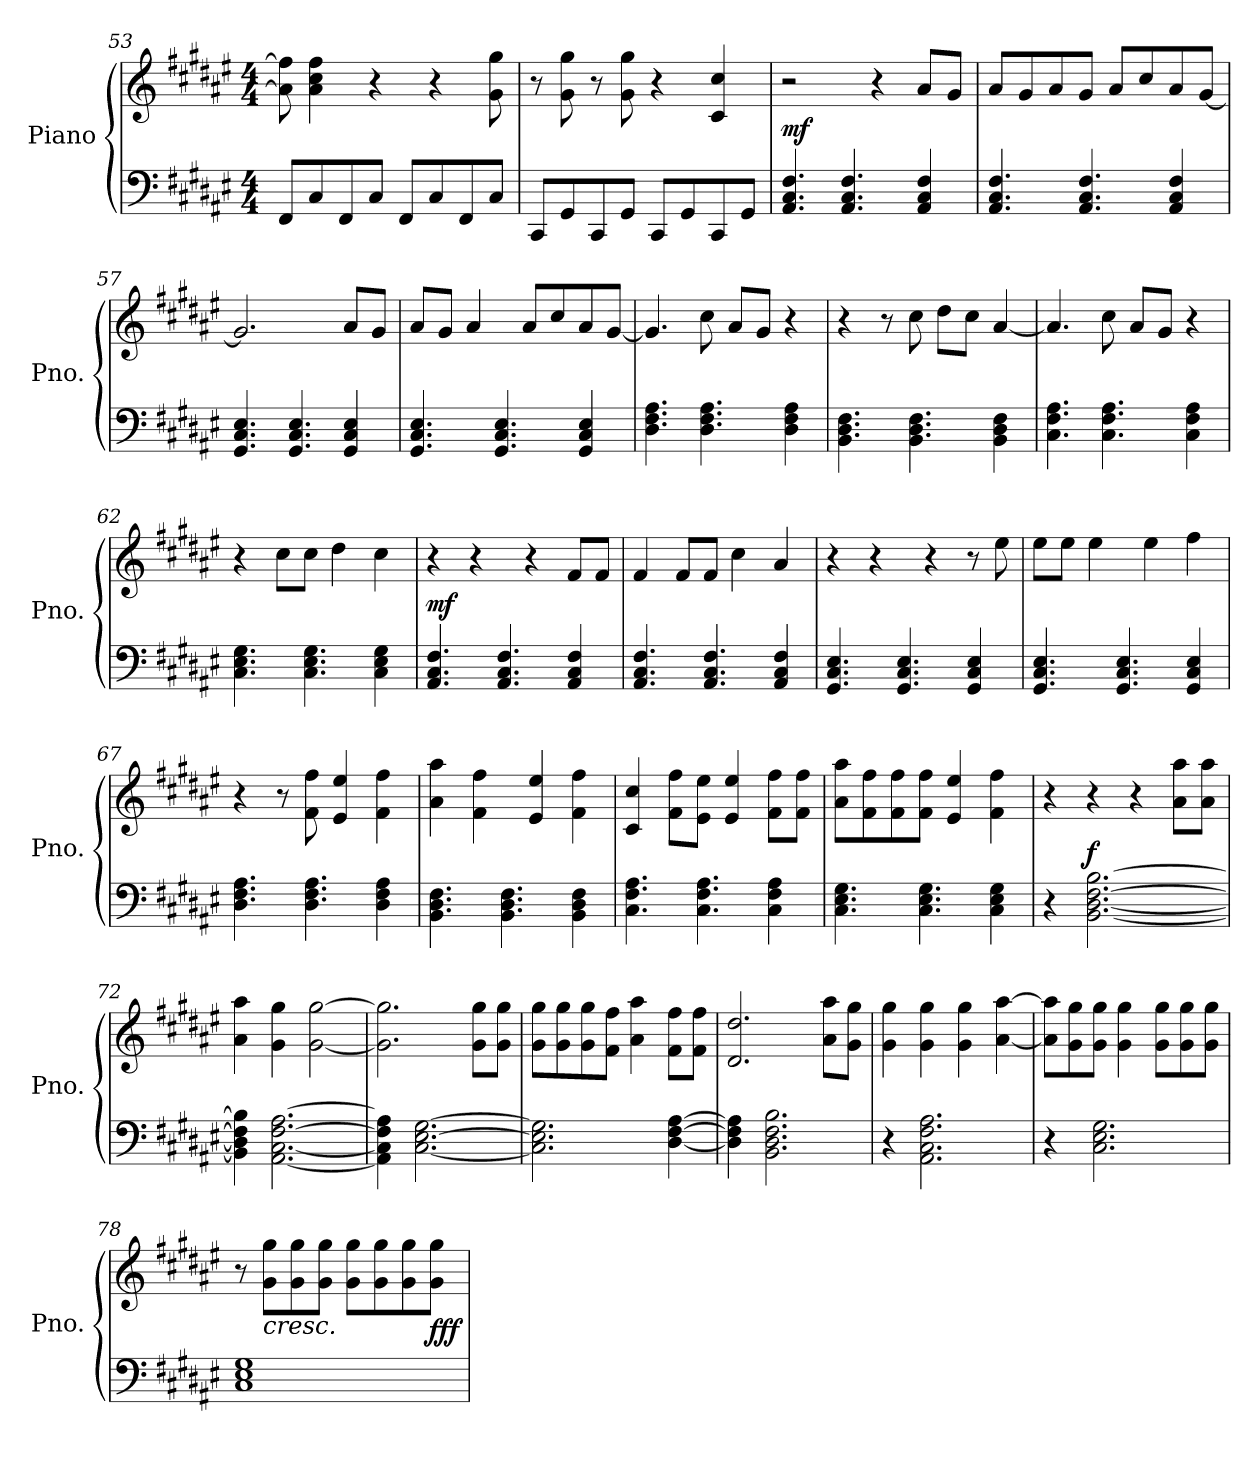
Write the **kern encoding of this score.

**kern	**kern	**dynam
*part1	*part1	*part1
*staff2	*staff1	*staff1/2
*I"Piano	*	*
*I'Pno.	*	*
*clefF4	*clefG2	*
*k[f#c#g#d#a#e#]	*k[f#c#g#d#a#e#]	*
*M4/4	*M4/4	*
=53	=53	=53
8FF#/L	8a#\] 8ff#\]	.
8C#/	4a#\ 4cc#\ 4ff#\	.
8FF#/	.	.
8C#/J	4r	.
8FF#/L	.	.
8C#/	4r	.
8FF#/	.	.
8C#/J	8g#\ 8gg#\	.
!!LO:LB:g=z
=54	=54	=54
8CC#/L	8r	.
8GG#/	8g#\ 8gg#\	.
8CC#/	8r	.
8GG#/J	8g#\ 8gg#\	.
8CC#/L	4r	.
8GG#/	.	.
8CC#/	4c#/ 4cc#/	.
8GG#/J	.	.
=55	=55	=55
!	!	!LO:DY:a=2
4.AA#/ 4.C#/ 4.F#/	2r	mf
4.AA#/ 4.C#/ 4.F#/	.	.
.	4r	.
4AA#/ 4C#/ 4F#/	8a#/L	.
.	8g#/J	.
=56	=56	=56
4.AA#/ 4.C#/ 4.F#/	8a#/L	.
.	8g#/	.
.	8a#/	.
4.AA#/ 4.C#/ 4.F#/	8g#/J	.
.	8a#/L	.
.	8cc#/	.
4AA#/ 4C#/ 4F#/	8a#/	.
.	[8g#/J	.
=57	=57	=57
4.GG#/ 4.C#/ 4.E#/	2.g#/]	.
4.GG#/ 4.C#/ 4.E#/	.	.
4GG#/ 4C#/ 4E#/	8a#/L	.
.	8g#/J	.
=58	=58	=58
4.GG#/ 4.C#/ 4.E#/	8a#/L	.
.	8g#/J	.
.	4a#/	.
4.GG#/ 4.C#/ 4.E#/	.	.
.	8a#/L	.
.	8cc#/	.
4GG#/ 4C#/ 4E#/	8a#/	.
.	[8g#/J	.
=59	=59	=59
4.D#\ 4.F#\ 4.A#\	4.g#/]	.
4.D#\ 4.F#\ 4.A#\	8cc#\	.
.	8a#/L	.
.	8g#/J	.
4D#\ 4F#\ 4A#\	4r	.
!!LO:LB:g=z
=60	=60	=60
4.BB\ 4.D#\ 4.F#\	4r	.
.	8r	.
4.BB\ 4.D#\ 4.F#\	8cc#\	.
.	8dd#\L	.
.	8cc#\J	.
4BB\ 4D#\ 4F#\	[4a#/	.
=61	=61	=61
4.C#\ 4.F#\ 4.A#\	4.a#/]	.
4.C#\ 4.F#\ 4.A#\	8cc#\	.
.	8a#/L	.
.	8g#/J	.
4C#\ 4F#\ 4A#\	4r	.
=62	=62	=62
4.C#\ 4.E#\ 4.G#\	4r	.
.	8cc#\L	.
4.C#\ 4.E#\ 4.G#\	8cc#\J	.
.	4dd#\	.
4C#\ 4E#\ 4G#\	4cc#\	.
=63	=63	=63
!	!	!LO:DY:a=2
4.AA#/ 4.C#/ 4.F#/	4r	mf
.	4r	.
4.AA#/ 4.C#/ 4.F#/	.	.
.	4r	.
4AA#/ 4C#/ 4F#/	8f#/L	.
.	8f#/J	.
=64	=64	=64
4.AA#/ 4.C#/ 4.F#/	4f#/	.
.	8f#/L	.
4.AA#/ 4.C#/ 4.F#/	8f#/J	.
.	4cc#\	.
4AA#/ 4C#/ 4F#/	4a#/	.
=65	=65	=65
4.GG#/ 4.C#/ 4.E#/	4r	.
.	4r	.
4.GG#/ 4.C#/ 4.E#/	.	.
.	4r	.
4GG#/ 4C#/ 4E#/	8r	.
.	8ee#\	.
=66	=66	=66
4.GG#/ 4.C#/ 4.E#/	8ee#\L	.
.	8ee#\J	.
.	4ee#\	.
4.GG#/ 4.C#/ 4.E#/	.	.
.	4ee#\	.
4GG#/ 4C#/ 4E#/	4ff#\	.
!!LO:LB:g=z
=67	=67	=67
4.D#\ 4.F#\ 4.A#\	4r	.
.	8r	.
4.D#\ 4.F#\ 4.A#\	8f#\ 8ff#\	.
.	4e#/ 4ee#/	.
4D#\ 4F#\ 4A#\	4f#\ 4ff#\	.
=68	=68	=68
4.BB\ 4.D#\ 4.F#\	4a#\ 4aa#\	.
.	4f#\ 4ff#\	.
4.BB\ 4.D#\ 4.F#\	.	.
.	4e#/ 4ee#/	.
4BB\ 4D#\ 4F#\	4f#\ 4ff#\	.
=69	=69	=69
4.C#\ 4.F#\ 4.A#\	4c#/ 4cc#/	.
.	8f#\ 8ff#\L	.
4.C#\ 4.F#\ 4.A#\	8e#\ 8ee#\J	.
.	4e#/ 4ee#/	.
4C#\ 4F#\ 4A#\	8f#\ 8ff#\L	.
.	8f#\ 8ff#\J	.
=70	=70	=70
4.C#\ 4.E#\ 4.G#\	8a#\ 8aa#\L	.
.	8f#\ 8ff#\	.
.	8f#\ 8ff#\	.
4.C#\ 4.E#\ 4.G#\	8f#\ 8ff#\J	.
.	4e#/ 4ee#/	.
4C#\ 4E#\ 4G#\	4f#\ 4ff#\	.
=71	=71	=71
4r	4r	.
!	!	!LO:DY:a=2
[2.BB\ [2.D#\ [2.F#\ [2.B\	4r	f
.	4r	.
.	8a#\ 8aa#\L	.
.	8a#\ 8aa#\J	.
=72	=72	=72
4BB\] 4D#\] 4F#\] 4B\]	4a#\ 4aa#\	.
[2.AA#\ [2.C#\ [2.F#\ [2.A#\	4g#\ 4gg#\	.
.	[2g#\ [2gg#\	.
=73	=73	=73
4AA#\] 4C#\] 4F#\] 4A#\]	2.g#\] 2.gg#\]	.
[2.C#\ [2.E#\ [2.G#\	.	.
.	8g#\ 8gg#\L	.
.	8g#\ 8gg#\J	.
!!LO:PB:g=z
=74	=74	=74
2.C#\] 2.E#\] 2.G#\]	8g#\ 8gg#\L	.
.	8g#\ 8gg#\	.
.	8g#\ 8gg#\	.
.	8f#\ 8ff#\J	.
.	4a#\ 4aa#\	.
[4D#\ [4F#\ [4A#\	8f#\ 8ff#\L	.
.	8f#\ 8ff#\J	.
=75	=75	=75
4D#\] 4F#\] 4A#\]	2.d#/ 2.dd#/	.
2.BB\ 2.D#\ 2.F#\ 2.B\	.	.
.	8a#\ 8aa#\L	.
.	8g#\ 8gg#\J	.
=76	=76	=76
4r	4g#\ 4gg#\	.
2.AA#\ 2.C#\ 2.F#\ 2.A#\	4g#\ 4gg#\	.
.	4g#\ 4gg#\	.
.	[4a#\ [4aa#\	.
=77	=77	=77
4r	8a#\] 8aa#\]L	.
.	8g#\ 8gg#\	.
2.C#\ 2.E#\ 2.G#\	8g#\ 8gg#\J	.
.	4g#\ 4gg#\	.
.	8g#\ 8gg#\L	.
.	8g#\ 8gg#\	.
.	8g#\ 8gg#\J	.
=78	=78	=78
1C# 1E# 1G#	8r	.
!	!	!LO:HP:b
.	8g#\ 8gg#\L	<
.	8g#\ 8gg#\	.
.	8g#\ 8gg#\J	.
.	8g#\ 8gg#\L	.
.	8g#\ 8gg#\	.
.	8g#\ 8gg#\	.
!	!	!LO:DY:b
.	8g#\ 8gg#\J	fff
.	.	[
=	=	=
*-	*-	*-
